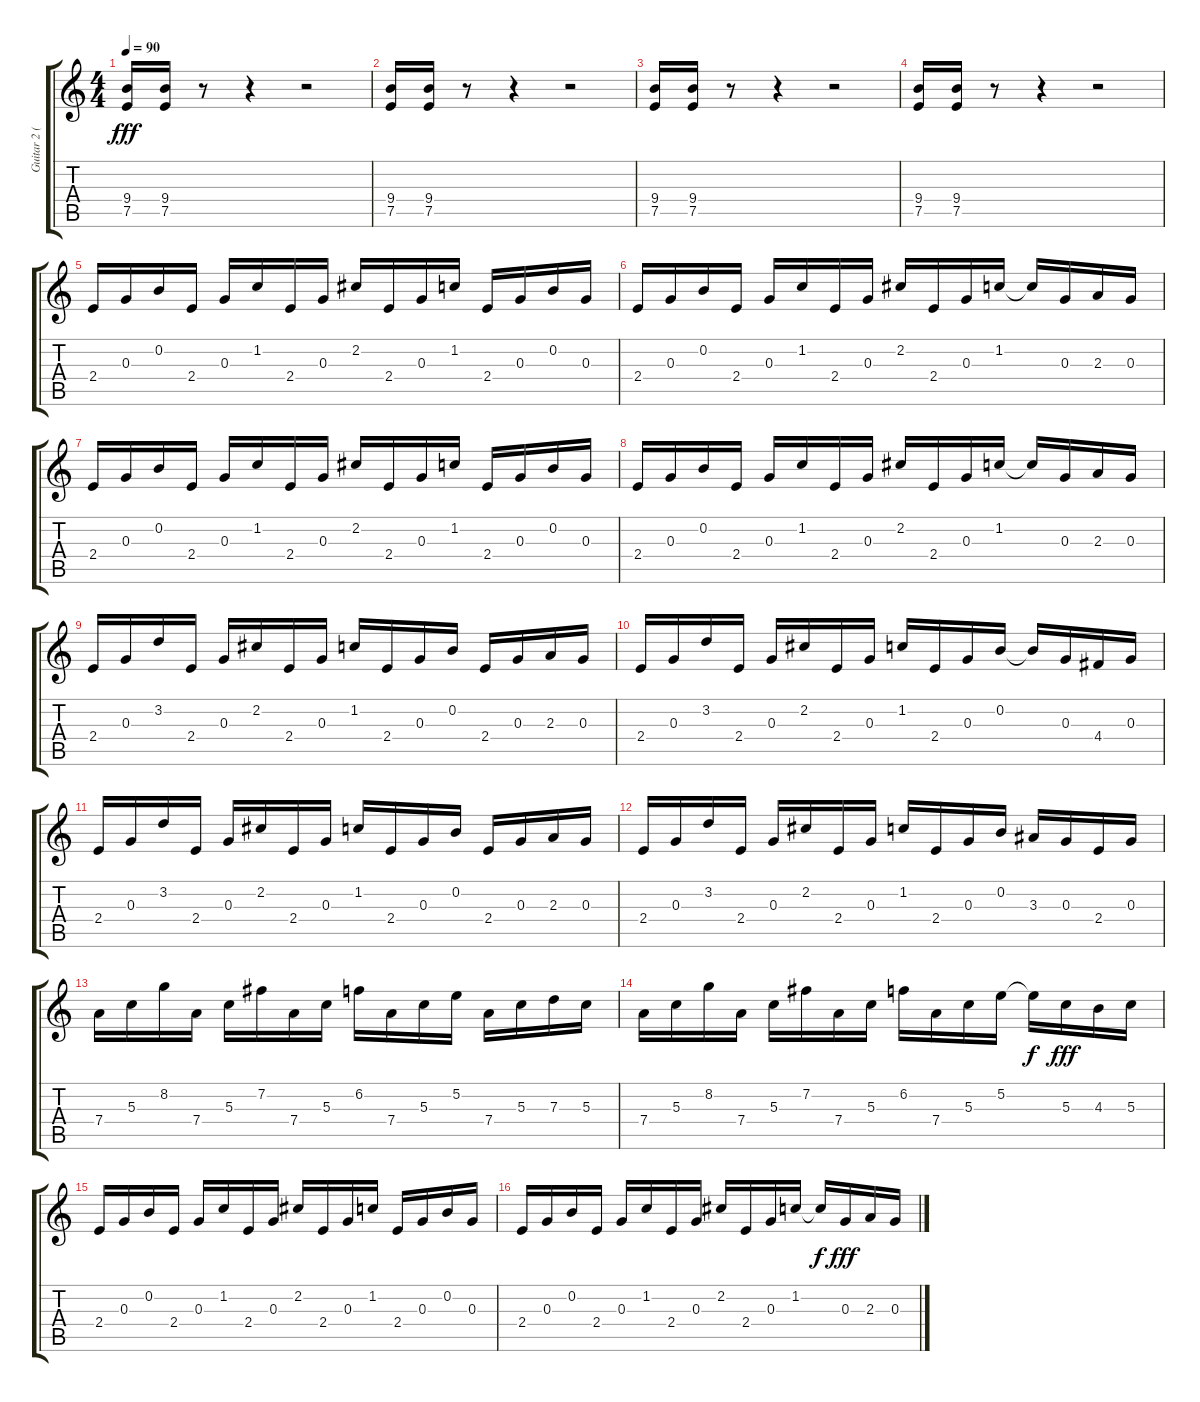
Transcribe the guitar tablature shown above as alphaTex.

\track ("Guitar 2 (Rhythm 2)" "Guitar 2 (") {instrument distortionguitar}
\staff {score tabs}
\tuning (E4 B3 G3 D3 A2 E2) {hide}
\ts (4 4)
\tempo 90
\clef g2
\ks c
(9.4 7.5).16{dy fff instrument distortionguitar} (9.4 7.5).16 r.8 r.4 r.2 |
(9.4 7.5).16 (9.4 7.5).16 r.8 r.4 r.2 |
(9.4 7.5).16 (9.4 7.5).16 r.8 r.4 r.2 |
(9.4 7.5).16 (9.4 7.5).16 r.8 r.4 r.2 |
2.4.16 0.3.16 0.2.16 2.4.16 0.3.16 1.2.16 2.4.16 0.3.16 2.2.16 2.4.16 0.3.16 1.2.16 2.4.16 0.3.16 0.2.16 0.3.16 |
2.4.16 0.3.16 0.2.16 2.4.16 0.3.16 1.2.16 2.4.16 0.3.16 2.2.16 2.4.16 0.3.16 1.2.16 1.2{t}.16 0.3.16 2.3.16 0.3.16 |
2.4.16 0.3.16 0.2.16 2.4.16 0.3.16 1.2.16 2.4.16 0.3.16 2.2.16 2.4.16 0.3.16 1.2.16 2.4.16 0.3.16 0.2.16 0.3.16 |
2.4.16 0.3.16 0.2.16 2.4.16 0.3.16 1.2.16 2.4.16 0.3.16 2.2.16 2.4.16 0.3.16 1.2.16 1.2{t}.16 0.3.16 2.3.16 0.3.16 |
2.4.16 0.3.16 3.2.16 2.4.16 0.3.16 2.2.16 2.4.16 0.3.16 1.2.16 2.4.16 0.3.16 0.2.16 2.4.16 0.3.16 2.3.16 0.3.16 |
2.4.16 0.3.16 3.2.16 2.4.16 0.3.16 2.2.16 2.4.16 0.3.16 1.2.16 2.4.16 0.3.16 0.2.16 0.2{t}.16 0.3.16 4.4.16 0.3.16 |
2.4.16 0.3.16 3.2.16 2.4.16 0.3.16 2.2.16 2.4.16 0.3.16 1.2.16 2.4.16 0.3.16 0.2.16 2.4.16 0.3.16 2.3.16 0.3.16 |
2.4.16 0.3.16 3.2.16 2.4.16 0.3.16 2.2.16 2.4.16 0.3.16 1.2.16 2.4.16 0.3.16 0.2.16 3.3.16 0.3.16 2.4.16 0.3.16 |
7.4.16 5.3.16 8.2.16 7.4.16 5.3.16 7.2.16 7.4.16 5.3.16 6.2.16 7.4.16 5.3.16 5.2.16 7.4.16 5.3.16 7.3.16 5.3.16 |
7.4.16 5.3.16 8.2.16 7.4.16 5.3.16 7.2.16 7.4.16 5.3.16 6.2.16 7.4.16 5.3.16 5.2.16 5.2{t}.16{dy f} 5.3.16{dy fff} 4.3.16 5.3.16 |
2.4.16 0.3.16 0.2.16 2.4.16 0.3.16 1.2.16 2.4.16 0.3.16 2.2.16 2.4.16 0.3.16 1.2.16 2.4.16 0.3.16 0.2.16 0.3.16 |
2.4.16 0.3.16 0.2.16 2.4.16 0.3.16 1.2.16 2.4.16 0.3.16 2.2.16 2.4.16 0.3.16 1.2.16 1.2{t}.16{dy f} 0.3.16{dy fff} 2.3.16 0.3.16
